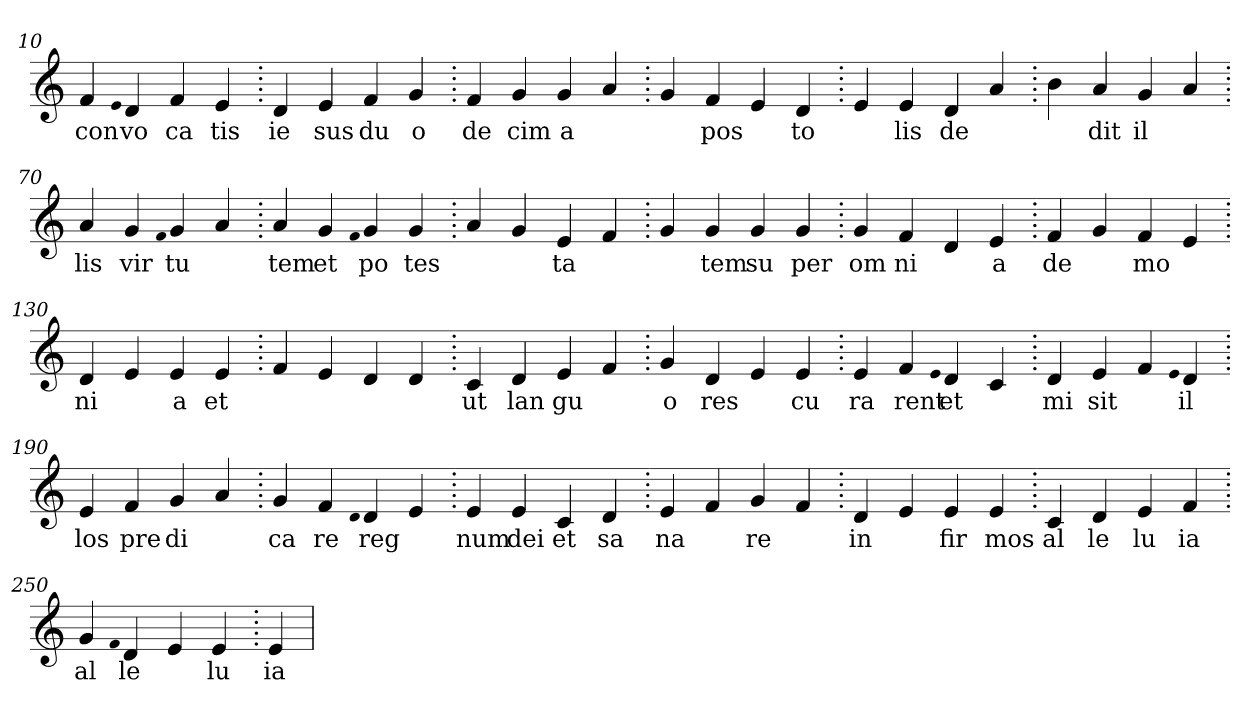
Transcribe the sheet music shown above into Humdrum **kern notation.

**kern	**text
*part1	*part1
*staff1	*staff1
*clefG2	*
=10.	=10.
4f	con
qqe	.
4d	vo
4f	ca
4e	tis
=20.	=20.
4d	ie
4e	sus
4f	du
4g	o
=30.	=30.
4f	de
4g	cim
4g	a
4a	.
=40.	=40.
4g	.
4f	pos
4e	.
4d	to
=50.	=50.
4e	.
4e	lis
4d	de
4a	.
=60.	=60.
4b	.
4a	dit
4g	il
4a	.
=70.	=70.
4a	lis
4g	vir
qqf	.
4g	tu
4a	.
=80.	=80.
4a	tem
4g	et
qqf	.
4g	po
4g	tes
=90.	=90.
4a	.
4g	.
4e	ta
4f	.
=100.	=100.
4g	.
4g	tem
4g	su
4g	per
=110.	=110.
4g	om
4f	ni
4d	.
4e	a
=120.	=120.
4f	de
4g	.
4f	mo
4e	.
=130.	=130.
4d	ni
4e	.
4e	a
4e	et
=140.	=140.
4f	.
4e	.
4d	.
4d	.
=150.	=150.
4c	ut
4d	lan
4e	gu
4f	.
=160.	=160.
4g	o
4d	res
4e	.
4e	cu
=170.	=170.
4e	ra
4f	rent
qqe	.
4d	et
4c	.
=180.	=180.
4d	mi
4e	sit
4f	.
qqe	.
4d	il
=190.	=190.
4e	los
4f	pre
4g	di
4a	.
=200.	=200.
4g	ca
4f	re
qqd	.
4d	reg
4e	.
=210.	=210.
4e	num
4e	dei
4c	et
4d	sa
=220.	=220.
4e	na
4f	.
4g	re
4f	.
=230.	=230.
4d	in
4e	.
4e	fir
4e	mos
=240.	=240.
4c	al
4d	le
4e	lu
4f	ia
=250.	=250.
4g	al
qqf	.
4d	le
4e	.
4e	lu
=260.	=260.
4e	ia
=	=
*-	*-
